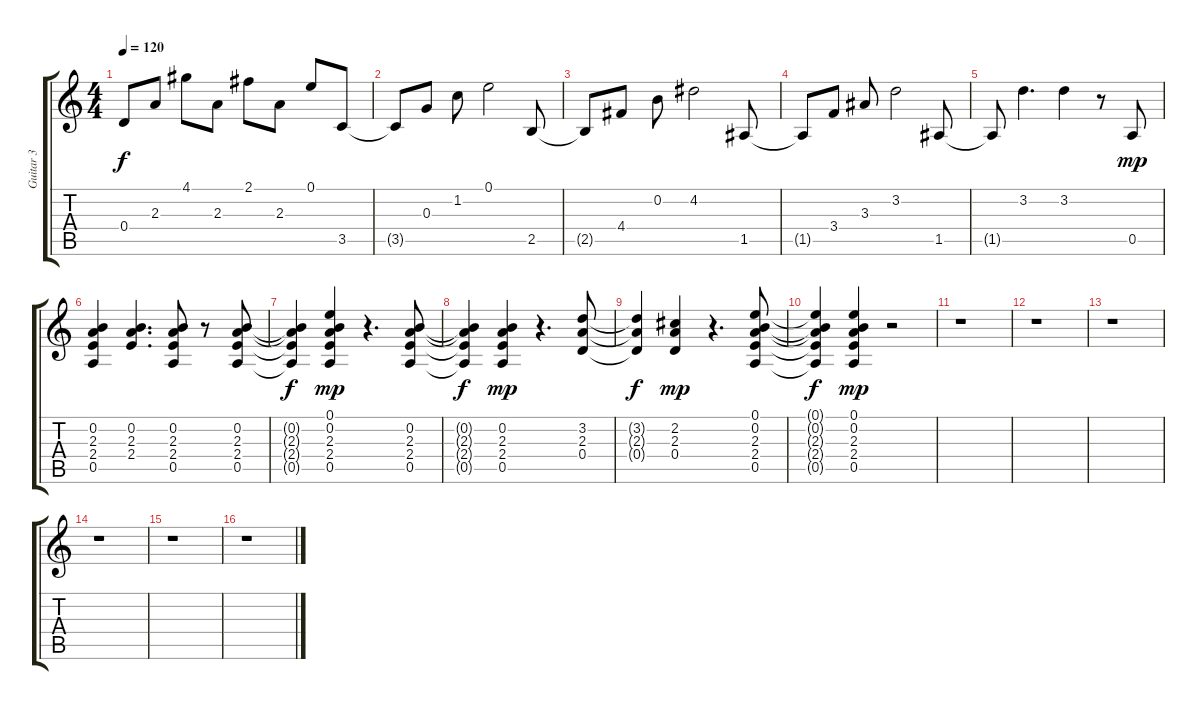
\track ("Guitar 3" "Guitar 3") {instrument overdrivenguitar}
\staff {score tabs}
\tuning (E4 B3 G3 D3 A2 E2) {hide}
\ts (4 4)
\tempo 120
\clef g2
\ks c
0.4{t}.8{dy f} 2.3.8 4.1.8 2.3.8 2.1.8 2.3.8 0.1.8 3.5.8 |
3.5{t}.8 0.3.8 1.2.8 0.1.2 2.5.8 |
2.5{t}.8 4.4.8 0.2.8 4.2.2 1.5.8 |
1.5{t}.8 3.4.8 3.3.8 3.2.2 1.5.8 |
1.5{t}.8 3.2.4{d} 3.2.4 r.8 0.5.8{dy mp} |
(0.2 2.3 2.4 0.5).4 (0.2 2.3 2.4).4{d} (0.2 2.3 2.4 0.5).8 r.8 (0.2 2.3 2.4 0.5).8 |
(0.2{t} 2.3{t} 2.4{t} 0.5{t}).4{dy f} (0.1 0.2 2.3 2.4 0.5).4{dy mp} r.4{d} (0.2 2.3 2.4 0.5).8 |
(0.2{t} 2.3{t} 2.4{t} 0.5{t}).4{dy f} (0.2 2.3 2.4 0.5).4{dy mp} r.4{d} (3.2 2.3 0.4).8 |
(3.2{t} 2.3{t} 0.4{t}).4{dy f} (2.2 2.3 0.4).4{dy mp} r.4{d} (0.1 0.2 2.3 2.4 0.5).8 |
(0.1{t} 0.2{t} 2.3{t} 2.4{t} 0.5{t}).4{dy f} (0.1 0.2 2.3 2.4 0.5).4{dy mp volume 6} r.2 |
r.1 |
r.1 |
r.1 |
r.1 |
r.1 |
r.1
